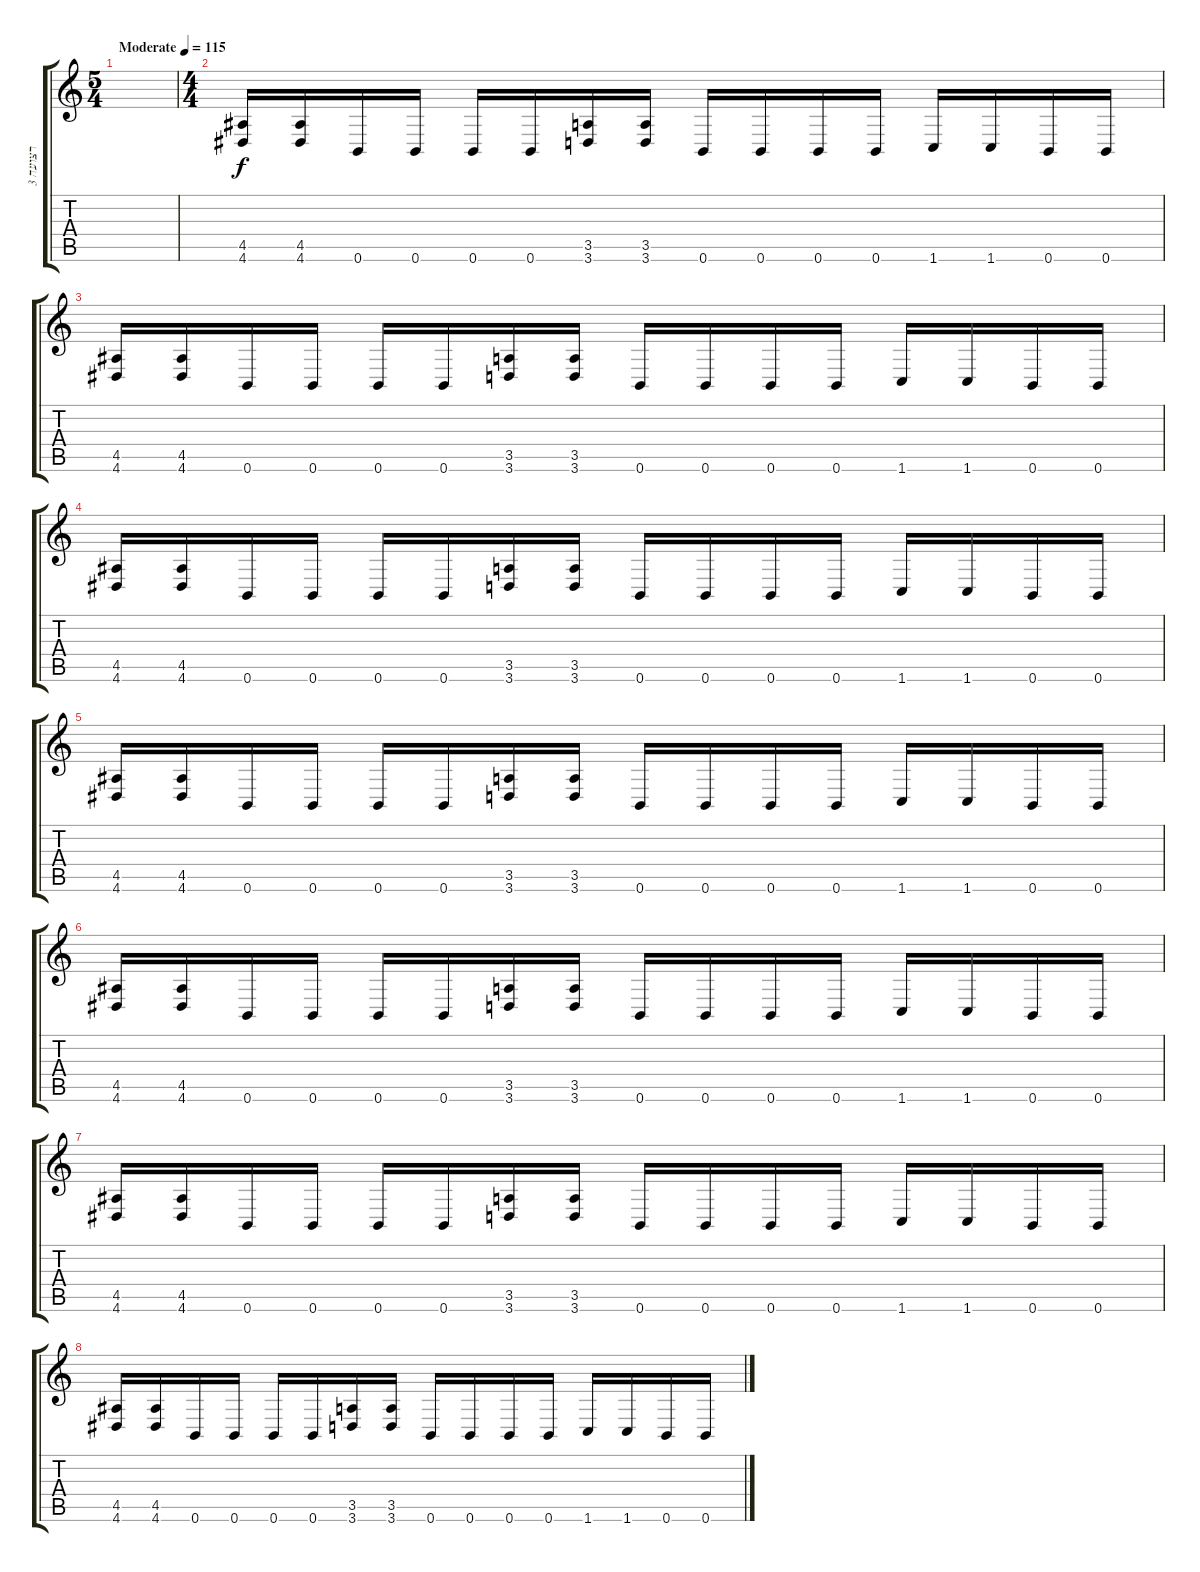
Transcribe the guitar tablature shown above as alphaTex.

\track ("רצועה 3" "רצועה 3") {instrument distortionguitar}
\staff {score tabs}
\tuning (Db4 Ab3 E3 B2 Gb2 B1) {hide}
\ts (5 4)
\tempo (115 "Moderate")
\clef g2
\ks c
|
\ts (4 4)
(4.5 4.6).16 (4.5 4.6).16 0.6.16 0.6.16 0.6.16 0.6.16 (3.5 3.6).16 (3.5 3.6).16 0.6.16 0.6.16 0.6.16 0.6.16 1.6.16 1.6.16 0.6.16 0.6.16 |
(4.5 4.6).16 (4.5 4.6).16 0.6.16 0.6.16 0.6.16 0.6.16 (3.5 3.6).16 (3.5 3.6).16 0.6.16 0.6.16 0.6.16 0.6.16 1.6.16 1.6.16 0.6.16 0.6.16 |
(4.5 4.6).16 (4.5 4.6).16 0.6.16 0.6.16 0.6.16 0.6.16 (3.5 3.6).16 (3.5 3.6).16 0.6.16 0.6.16 0.6.16 0.6.16 1.6.16 1.6.16 0.6.16 0.6.16 |
(4.5 4.6).16 (4.5 4.6).16 0.6.16 0.6.16 0.6.16 0.6.16 (3.5 3.6).16 (3.5 3.6).16 0.6.16 0.6.16 0.6.16 0.6.16 1.6.16 1.6.16 0.6.16 0.6.16 |
(4.5 4.6).16 (4.5 4.6).16 0.6.16 0.6.16 0.6.16 0.6.16 (3.5 3.6).16 (3.5 3.6).16 0.6.16 0.6.16 0.6.16 0.6.16 1.6.16 1.6.16 0.6.16 0.6.16 |
(4.5 4.6).16 (4.5 4.6).16 0.6.16 0.6.16 0.6.16 0.6.16 (3.5 3.6).16 (3.5 3.6).16 0.6.16 0.6.16 0.6.16 0.6.16 1.6.16 1.6.16 0.6.16 0.6.16 |
(4.5 4.6).16 (4.5 4.6).16 0.6.16 0.6.16 0.6.16 0.6.16 (3.5 3.6).16 (3.5 3.6).16 0.6.16 0.6.16 0.6.16 0.6.16 1.6.16 1.6.16 0.6.16 0.6.16
